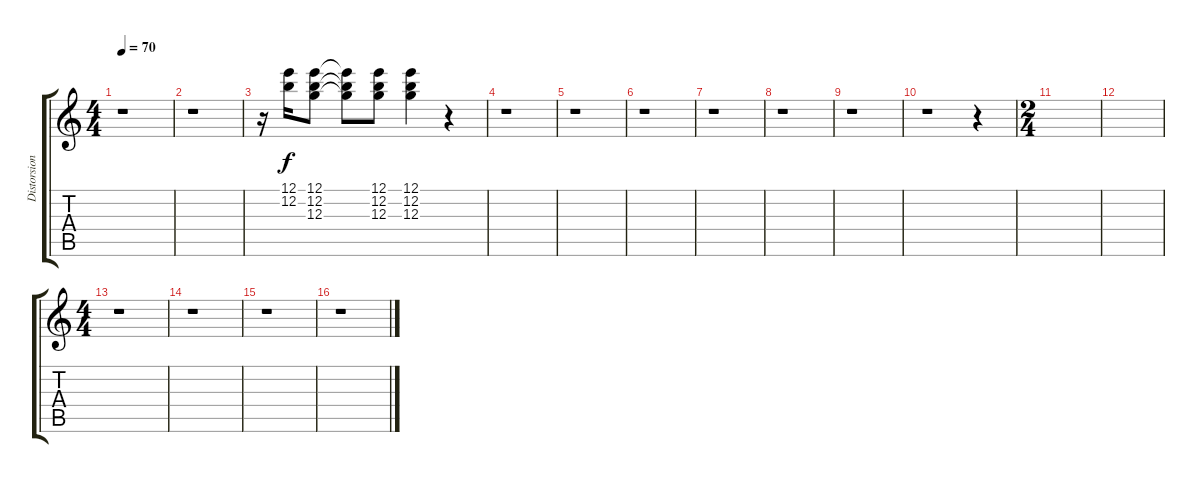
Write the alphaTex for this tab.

\track ("Distorsion 2" "Distorsion") {instrument distortionguitar}
\staff {score tabs}
\tuning (E4 B3 G3 D3 A2 E2) {hide}
\ts (4 4)
\tempo 70
\clef g2
\ks c
r.1{dy f} |
r.1 |
r.16 (12.1 12.2).16 (12.1 12.2 12.3).8 (12.1{t} 12.2{t} 12.3{t}).8 (12.1 12.2 12.3).8 (12.1 12.2 12.3).4 r.4 |
r.1 |
r.1 |
r.1 |
r.1 |
r.1 |
r.1 |
r.1 r.4 |
\ts (2 4)
|
|
\ts (4 4)
r.1 |
r.1 |
r.1 |
r.1
